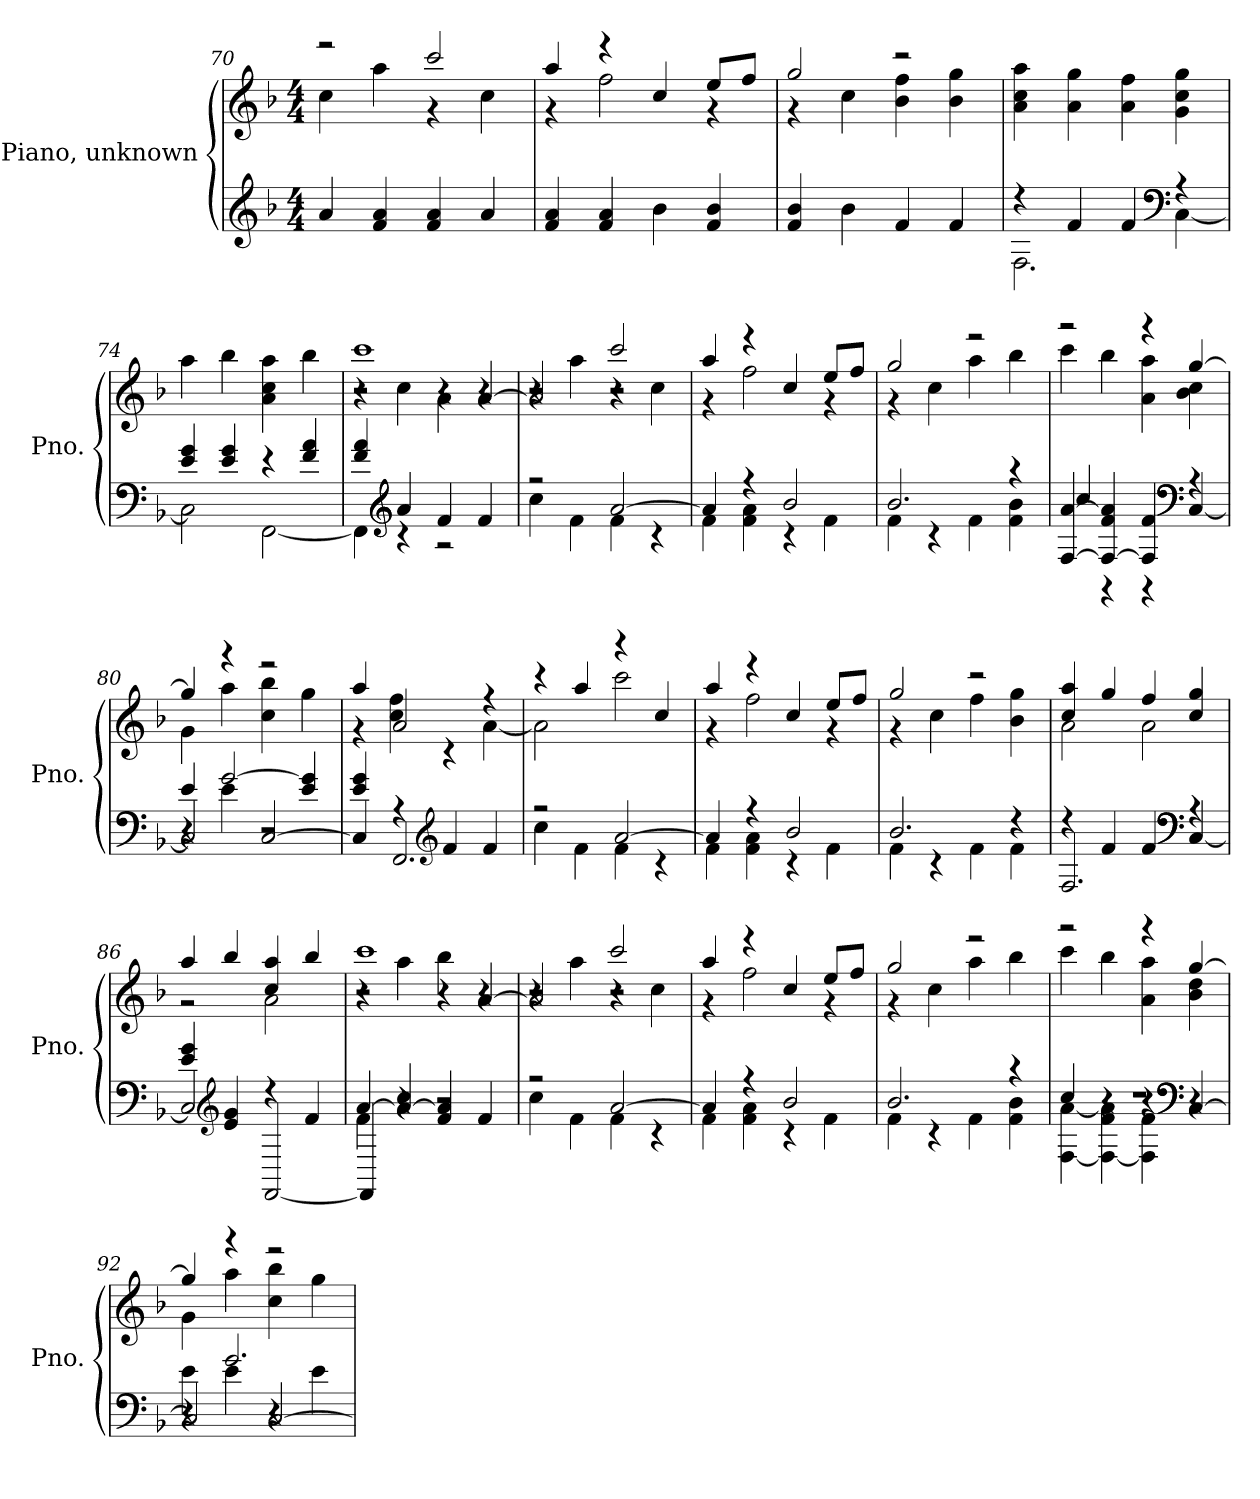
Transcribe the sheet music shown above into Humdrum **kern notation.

**kern	**kern
*part1	*part1
*staff2	*staff1
*I"Piano, unknown	*
*I'Pno.	*
*clefG2	*clefG2
*k[b-]	*k[b-]
*M4/4	*M4/4
=70	=70
*	*^
4a/	2r	4cc\
4f/ 4a/	.	4aa\
4f/ 4a/	2ccc/	4r
4a/	.	4cc\
!!LO:LB:g=z	!!
=71	=71	=71
4f/ 4a/	4aa/	4r
4f/ 4a/	4r	2ff\
4b-\	4cc/	.
4f/ 4b-/	8ee/L	4r
.	8ff/J	.
=72	=72	=72
4f/ 4b-/	2gg/	4r
4b-\	.	4cc\
4f/	2r	4b-\ 4ff\
4f/	.	4b-\ 4gg\
*	*v	*v
=73	=73
*^	*
4r	2.F\	4a\ 4cc\ 4aa\
4f/	.	4a\ 4gg\
4f/	.	4a\ 4ff\
*clefF4	*	*
4r	[4C\	4g\ 4cc\ 4gg\
=74	=74	=74
4e/ 4g/	2C\]	4aa\
4e/ 4g/	.	4bb-\
4r	[2FF\	4a\ 4cc\ 4aa\
4f/ 4a/	.	4bb-\
=75	=75	=75
*	*	*^
*	*	*	*^
4f/ 4a/	4FF\]	1ccc	4r	2r
*clefG2	*	*	*	*
4a/	4r	.	4cc\	.
4f/	2r	.	4a\	4r
4f/	.	.	4r	[4a/
=76	=76	=76	=76	=76
2r	4cc\	2r	4r	2a/]
.	4f\	.	4aa\	.
[2a/	4f\	2ccc/	4r	2r
.	4r	.	4cc\	.
*	*	*	*v	*v
=77	=77	=77	=77
4a/]	4f\	4aa/	4r
4r	4f\ 4a\	4r	2ff\
2b-/	4r	4cc/	.
.	4f\	8ee/L	4r
.	.	8ff/J	.
!!LO:PB:g=z	!!
=78	=78	=78	=78
2.b-/	4f\	2gg/	4r
.	4r	.	4cc\
.	4f\	2r	4aa\
4r	4f\ 4b-\	.	4bb-\
=79	=79	=79	=79
[4F/ [4a/	4cc/	2r	4ccc\
4F/_ 4f/ 4a/]	4r	.	4bb-\
4F/] 4f/	4r	4r	4a\ 4aa\
*clefF4	*	*	*
4r	[4C/	[4gg/	4b-\ 4cc\
=80	=80	=80	=80
*	*^	*	*
4e/	4r	2C/]	4gg/]	4g\
[2g/	4e\	.	4r	4aa\
.	2r	[2C/	2r	4cc\ 4bb-\
4e/ 4g/]	.	.	.	4gg\
*	*v	*v	*	*
=81	=81	=81	=81
4e/ 4g/	4C/]	4aa/	4r
4r	2.FF/	2a/	4cc\ 4ff\
*clefG2	*	*	*
4f/	.	.	4r
4f/	.	4r	[4a\
=82	=82	=82	=82
2r	4cc\	4r	2a\]
.	4f\	4aa/	.
[2a/	4f\	4r	2ccc\
.	4r	4cc/	.
=83	=83	=83	=83
4a/]	4f\	4aa/	4r
4r	4f\ 4a\	4r	2ff\
2b-/	4r	4cc/	.
.	4f\	8ee/L	4r
.	.	8ff/J	.
=84	=84	=84	=84
2.b-/	4f\	2gg/	4r
.	4r	.	4cc\
.	4f\	2r	4ff\
4r	4f\	.	4b-\ 4gg\
!!LO:LB:g=z	!!
=85	=85	=85	=85
4r	2.F/	4cc/ 4aa/	2a\
4f/	.	4gg/	.
4f/	.	4ff/	2a\
*clefF4	*	*	*
4r	[4C/	4cc/ 4gg/	.
=86	=86	=86	=86
4e/ 4g/	2C/]	4aa/	2r
*clefG2	*	*	*
4e/ 4g/	.	4bb-/	.
4r	[2FF/	4cc/ 4aa/	2a\
4f/	.	4bb-/	.
=87	=87	=87	=87
*	*^	*	*^
[4a/	4f\	4FF/]	1ccc	4r	2r
4a/_ 4cc/	4r	4r	.	4aa\	.
4f/ 4a/]	2r	2r	.	4bb-\	4r
4f/	.	.	.	4r	[4a/
*	*v	*v	*	*	*
=88	=88	=88	=88	=88
2r	4cc\	2r	4r	2a/]
.	4f\	.	4aa\	.
[2a/	4f\	2ccc/	4r	2r
.	4r	.	4cc\	.
*	*	*	*v	*v
=89	=89	=89	=89
4a/]	4f\	4aa/	4r
4r	4f\ 4a\	4r	2ff\
2b-/	4r	4cc/	.
.	4f\	8ee/L	4r
.	.	8ff/J	.
=90	=90	=90	=90
2.b-/	4f\	2gg/	4r
.	4r	.	4cc\
.	4f\	2r	4aa\
4r	4f\ 4b-\	.	4bb-\
!!LO:LB:g=z	!!
=91	=91	=91	=91
*	*^	*	*
1r	[4F\ [4a\	4cc/	2r	4ccc\
.	4F\_ 4f\ 4a\]	4r	.	4bb-\
.	4F\] 4f\	4r	4r	4a\ 4aa\
*clefF4	*	*	*	*
.	4r	[4C/	[4gg/	4b-\ 4dd\
=92	=92	=92	=92	=92
4r	4e\	2C/]	4gg/]	4g\
2.g/	4e\	.	4r	4aa\
.	4r	[2C/	2r	4cc\ 4bb-\
.	4e\	.	.	4gg\
*v	*v	*v	*	*
*	*v	*v
=	=
*-	*-
